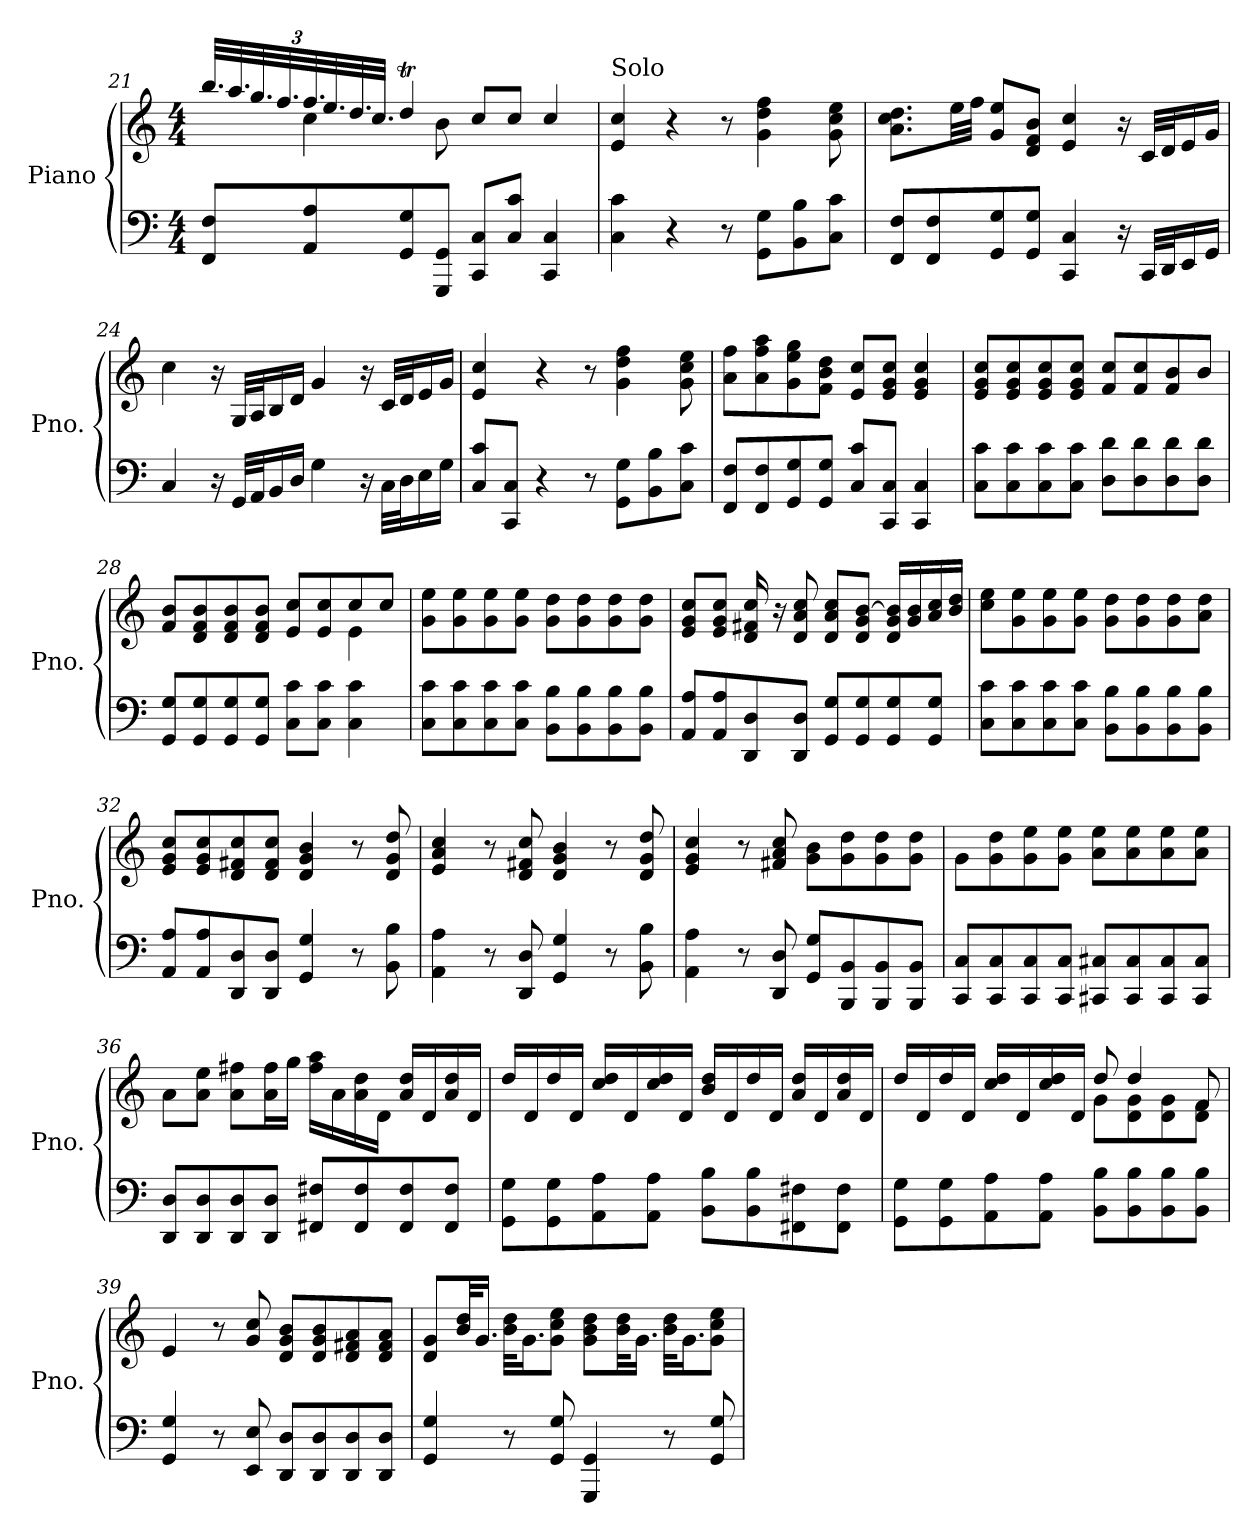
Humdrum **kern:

**kern	**kern
*part1	*part1
*staff2	*staff1
*I"Piano	*
*I'Pno.	*
*clefF4	*clefG2
*k[]	*k[]
*M4/4	*M4/4
*	*Xbrackettup
=21	=21
*	*^
8FF/ 8F/L	48.bb/LLL	8ryy
.	48.aa/	.
.	48.gg/	.
.	48.ff/	.
8AA/ 8A/	48.ff/	4cc\
.	48.ee/	.
.	48.dd/	.
.	48.cc/JJJ	.
8GG/ 8G/	4ddT/	.
8GGG/ 8GG/J	.	8b\
8CC/ 8C/L	8cc/L	2ryy
8C/ 8c/J	8cc/J	.
4CC/ 4C/	4cc/	.
*	*v	*v
=22	=22
!	!LO:TX:a:t=Solo
4C\ 4c\	4e/ 4cc/
4r	4r
8r	8r
8GG\ 8G\L	4g\ 4dd\ 4ff\
8BB\ 8B\	.
8C\ 8c\J	8g\ 8cc\ 8ee\
!!LO:LB:g=z
=23	=23
8FF/ 8F/L	8.a\ 8.cc\ 8.dd\L
8FF/ 8F/	.
.	32ee\LL
.	32ff\JJJ
8GG/ 8G/	8g/ 8ee/L
8GG/ 8G/J	8d/ 8f/ 8b/J
4CC/ 4C/	4e/ 4cc/
16r	16r
32CC/LLL	32c/LLL
32DD/J	32d/J
16EE/	16e/
16GG/JJ	16g/JJ
=24	=24
4C/	4cc\
16r	16r
32GG/LLL	32G/LLL
32AA/J	32A/J
16BB/	16B/
16D/JJ	16d/JJ
4G\	4g/
16r	16r
32C\LLL	32c/LLL
32D\J	32d/J
16E\	16e/
16G\JJ	16g/JJ
=25	=25
8C/ 8c/L	4e/ 4cc/
8CC/ 8C/J	.
4r	4r
8r	8r
8GG\ 8G\L	4g\ 4dd\ 4ff\
8BB\ 8B\	.
8C\ 8c\J	8g\ 8cc\ 8ee\
=26	=26
8FF/ 8F/L	8a\ 8ff\L
8FF/ 8F/	8a\ 8ff\ 8aa\
8GG/ 8G/	8g\ 8ee\ 8gg\
8GG/ 8G/J	8f\ 8b\ 8dd\J
8C/ 8c/L	8e/ 8cc/L
8CC/ 8C/J	8e/ 8g/ 8cc/J
4CC/ 4C/	4e/ 4g/ 4cc/
!!LO:LB:g=z
=27	=27
8C\ 8c\L	8e/ 8g/ 8cc/L
8C\ 8c\	8e/ 8g/ 8cc/
8C\ 8c\	8e/ 8g/ 8cc/
8C\ 8c\J	8e/ 8g/ 8cc/J
8D\ 8d\L	8f/ 8cc/L
8D\ 8d\	8f/ 8cc/
8D\ 8d\	8f/ 8b/
8D\ 8d\J	8b/J
=28	=28
*	*^
8GG/ 8G/L	8f/ 8b/L	2.ryy
8GG/ 8G/	8d/ 8f/ 8b/	.
8GG/ 8G/	8d/ 8f/ 8b/	.
8GG/ 8G/J	8d/ 8f/ 8b/J	.
8C\ 8c\L	8e/ 8cc/L	.
8C\ 8c\J	8e/ 8cc/	.
4C\ 4c\	8cc/	4e\
.	8cc/J	.
*	*v	*v
=29	=29
8C\ 8c\L	8g\ 8ee\L
8C\ 8c\	8g\ 8ee\
8C\ 8c\	8g\ 8ee\
8C\ 8c\J	8g\ 8ee\J
8BB\ 8B\L	8g\ 8dd\L
8BB\ 8B\	8g\ 8dd\
8BB\ 8B\	8g\ 8dd\
8BB\ 8B\J	8g\ 8dd\J
=30	=30
8AA/ 8A/L	8e/ 8g/ 8cc/L
8AA/ 8A/	8e/ 8g/ 8cc/J
8DD/ 8D/	16d/ 16f#X/ 16cc/
.	16r
8DD/ 8D/J	8d/ 8a/ 8cc/
8GG/ 8G/L	8d/ 8a/ 8cc/L
8GG/ 8G/	8d/ 8g/ [8b/J
8GG/ 8G/	16d/ 16g/ 16b/]LL
.	16g/ 16b/
8GG/ 8G/J	16a/ 16cc/
.	16b/ 16dd/JJ
!!LO:PB:g=z
=31	=31
8C\ 8c\L	8cc\ 8ee\L
8C\ 8c\	8g\ 8ee\
8C\ 8c\	8g\ 8ee\
8C\ 8c\J	8g\ 8ee\J
8BB\ 8B\L	8g\ 8dd\L
8BB\ 8B\	8g\ 8dd\
8BB\ 8B\	8g\ 8dd\
8BB\ 8B\J	8a\ 8dd\J
=32	=32
8AA/ 8A/L	8e/ 8g/ 8cc/L
8AA/ 8A/	8e/ 8g/ 8cc/
8DD/ 8D/	8d/ 8f#X/ 8cc/
8DD/ 8D/J	8d/ 8f#/ 8cc/J
4GG/ 4G/	4d/ 4g/ 4b/
8r	8r
8BB\ 8B\	8d/ 8g/ 8dd/
=33	=33
4AA\ 4A\	4e/ 4a/ 4cc/
8r	8r
8DD/ 8D/	8d/ 8f#X/ 8cc/
4GG/ 4G/	4d/ 4g/ 4b/
8r	8r
8BB\ 8B\	8d/ 8g/ 8dd/
=34	=34
4AA\ 4A\	4e/ 4g/ 4cc/
8r	8r
8DD/ 8D/	8f#X/ 8a/ 8cc/
8GG/ 8G/L	8g\ 8b\L
8BBB/ 8BB/	8g\ 8dd\
8BBB/ 8BB/	8g\ 8dd\
8BBB/ 8BB/J	8g\ 8dd\J
!!LO:LB:g=z
=35	=35
8CC/ 8C/L	8g\L
8CC/ 8C/	8g\ 8dd\
8CC/ 8C/	8g\ 8ee\
8CC/ 8C/J	8g\ 8ee\J
8CC#X/ 8C#X/L	8a\ 8ee\L
8CC#/ 8C#/	8a\ 8ee\
8CC#/ 8C#/	8a\ 8ee\
8CC#/ 8C#/J	8a\ 8ee\J
=36	=36
8DD/ 8D/L	8a\L
8DD/ 8D/	8a\ 8ee\J
8DD/ 8D/	8a\ 8ff#X\L
8DD/ 8D/J	16a\ 16ff#\L
.	16gg\JJ
8FF#X/ 8F#X/L	16ff#\ 16aa\LL
.	16a\
8FF#/ 8F#/	16a\ 16dd\
.	16d\JJ
8FF#/ 8F#/	16a/ 16dd/LL
.	16d/
8FF#/ 8F#/J	16a/ 16dd/
.	16d/JJ
=37	=37
8GG\ 8G\L	16dd/LL
.	16d/
8GG\ 8G\	16dd/
.	16d/JJ
8AA\ 8A\	16cc/ 16dd/LL
.	16d/
8AA\ 8A\J	16cc/ 16dd/
.	16d/JJ
8BB\ 8B\L	16b/ 16dd/LL
.	16d/
8BB\ 8B\	16dd/
.	16d/JJ
8FF#X\ 8F#X\	16a/ 16dd/LL
.	16d/
8FF#\ 8F#\J	16a/ 16dd/
.	16d/JJ
!!LO:LB:g=z
=38	=38
*	*^
8GG\ 8G\L	16dd/LL	2ryy
.	16d/	.
8GG\ 8G\	16dd/	.
.	16d/JJ	.
8AA\ 8A\	16cc/ 16dd/LL	.
.	16d/	.
8AA\ 8A\J	16cc/ 16dd/	.
.	16d/JJ	.
8BB\ 8B\L	8dd/	8g\L
8BB\ 8B\	4dd/	8d\ 8g\
8BB\ 8B\	.	8d\ 8g\
8BB\ 8B\J	8f/	8d\ 8f\J
*	*v	*v
=39	=39
4GG/ 4G/	4e/
8r	8r
8EE/ 8E/	8g/ 8cc/
8DD/ 8D/L	8d/ 8g/ 8b/L
8DD/ 8D/	8d/ 8g/ 8b/
8DD/ 8D/	8d/ 8f#X/ 8a/
8DD/ 8D/J	8d/ 8f#/ 8a/J
=40	=40
4GG/ 4G/	8d/ 8g/L
.	32b/ 32dd/KL
.	16.g/JJ
8r	32b\ 32dd\KLL
.	16.g\J
8GG/ 8G/	8g\ 8cc\ 8ee\J
4GGG/ 4GG/	8g\ 8b\ 8dd\L
.	32b\ 32dd\KL
.	16.g\JJ
8r	32b\ 32dd\KLL
.	16.g\J
8GG/ 8G/	8g\ 8cc\ 8ee\J
=	=
*-	*-
